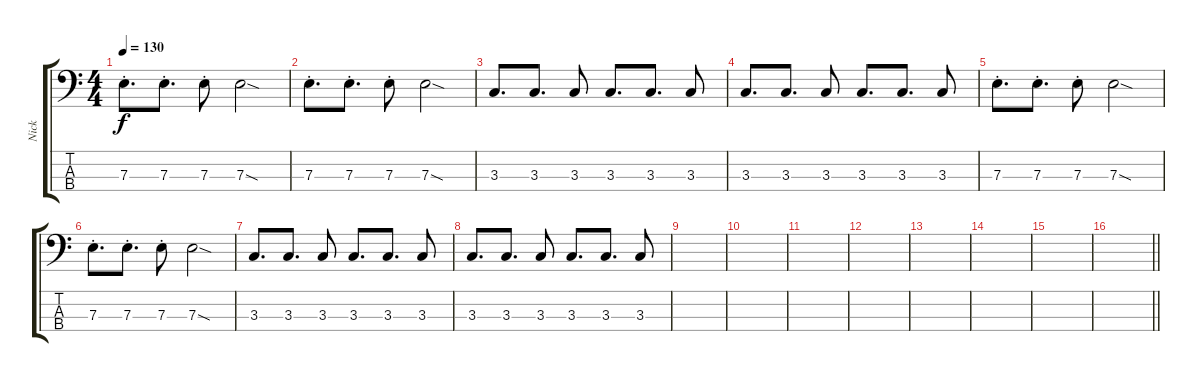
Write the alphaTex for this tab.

\track ("Nick" "Nick") {instrument electricbassfinger}
\staff {score tabs}
\tuning (G2 D2 A1 E1) {hide}
\ts (4 4)
\tempo 130
\clef f4
\ks c
7.3{st}.8{d dy f} 7.3{st}.8{d} 7.3{st}.8 7.3{sod}.2 |
7.3{st}.8{d} 7.3{st}.8{d} 7.3{st}.8 7.3{sod}.2 |
3.3.8{d} 3.3.8{d} 3.3.8 3.3.8{d} 3.3.8{d} 3.3.8 |
3.3.8{d} 3.3.8{d} 3.3.8 3.3.8{d} 3.3.8{d} 3.3.8 |
7.3{st}.8{d} 7.3{st}.8{d} 7.3{st}.8 7.3{sod}.2 |
7.3{st}.8{d} 7.3{st}.8{d} 7.3{st}.8 7.3{sod}.2 |
3.3.8{d} 3.3.8{d} 3.3.8 3.3.8{d} 3.3.8{d} 3.3.8 |
3.3.8{d} 3.3.8{d} 3.3.8 3.3.8{d} 3.3.8{d} 3.3.8 |
|
|
|
|
|
|
|
\barLineRight lightlight
